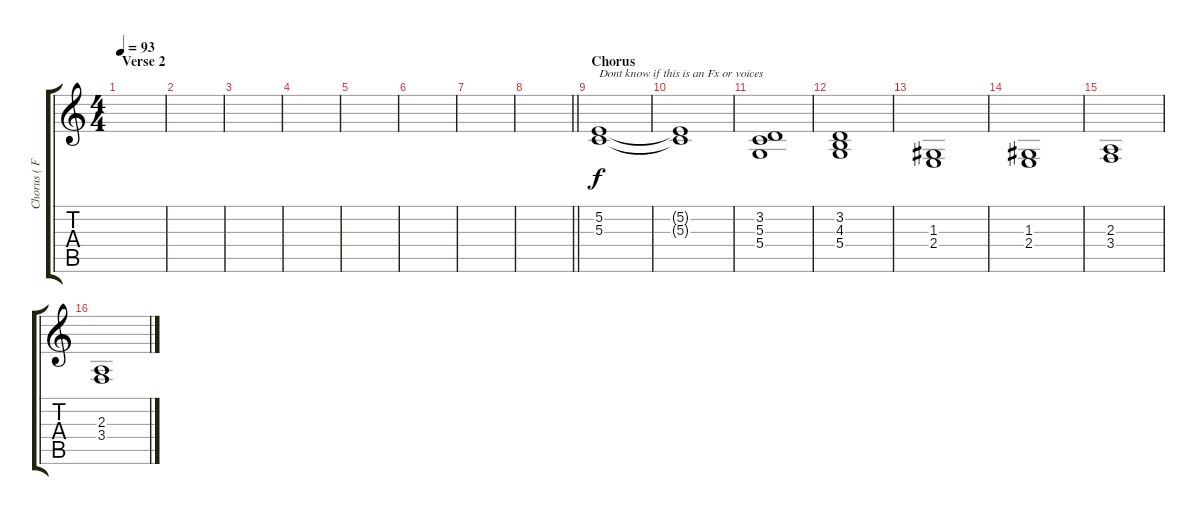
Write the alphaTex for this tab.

\track ("Chorus ( Fx or Voices )" "Chorus ( F") {instrument choiraahs}
\staff {score tabs}
\tuning (E4 B3 G3 D3 A2 E2) {hide}
\ts (4 4)
\section ("" "Verse 2")
\tempo 93
\clef g2
\ks c
|
|
|
|
|
|
|
\barLineRight lightlight
|
\section ("" "Chorus")
(5.2 5.3).1{txt "Dont know if this is an Fx or voices"} |
(5.2{t} 5.3{t}).1 |
(3.2 5.3 5.4).1 |
(3.2 4.3 5.4).1 |
(1.3 2.4).1 |
(1.3 2.4).1 |
(2.3 3.4).1 |
(2.3 3.4).1
